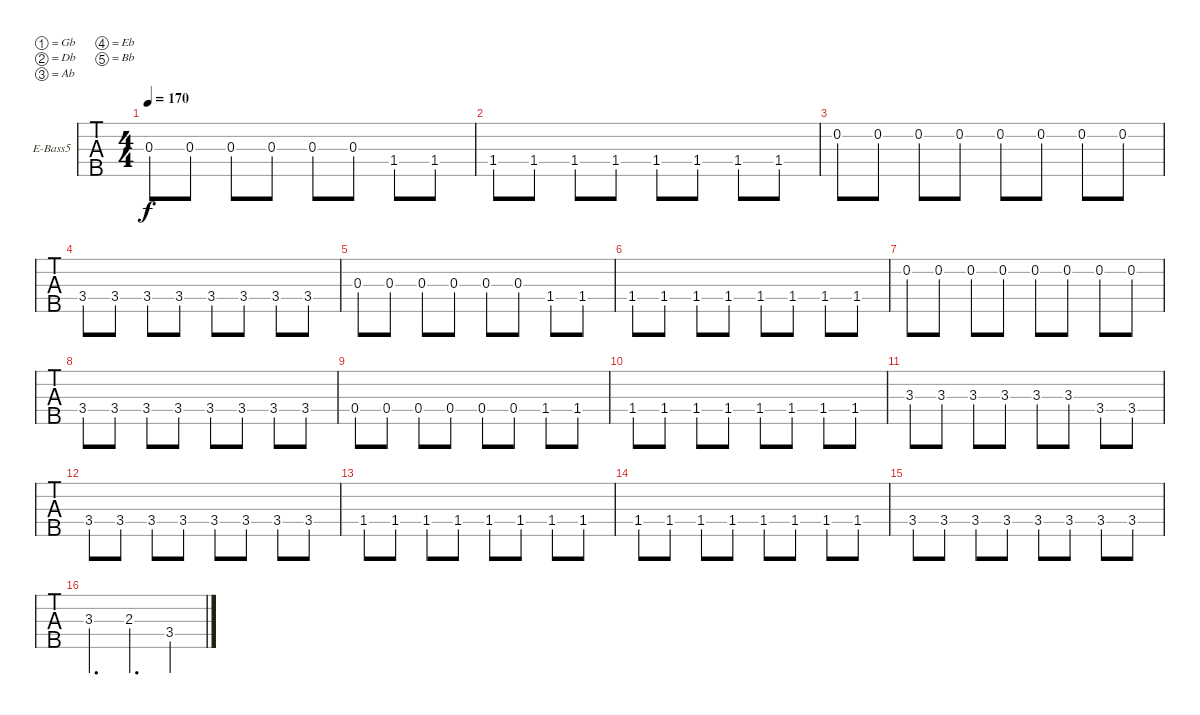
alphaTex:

\bracketExtendMode groupsimilarinstruments
\firstSystemTrackNameOrientation horizontal
\otherSystemsTrackNameOrientation horizontal
\track ("Иван Изотов" "E-Bass5") {instrument electricbasspick}
\staff {tabs}
\tuning (Gb2 Db2 Ab1 Eb1 Bb0)
\ts (4 4)
\tempo 170
\clef f4
\ks c
0.3.8{dy f} 0.3.8 0.3.8 0.3.8 0.3.8 0.3.8 1.4.8 1.4.8 |
1.4.8 1.4.8 1.4.8 1.4.8 1.4.8 1.4.8 1.4.8 1.4.8 |
0.2.8 0.2.8 0.2.8 0.2.8 0.2.8 0.2.8 0.2.8 0.2.8 |
3.4.8 3.4.8 3.4.8 3.4.8 3.4.8 3.4.8 3.4.8 3.4.8 |
0.3.8 0.3.8 0.3.8 0.3.8 0.3.8 0.3.8 1.4.8 1.4.8 |
1.4.8 1.4.8 1.4.8 1.4.8 1.4.8 1.4.8 1.4.8 1.4.8 |
0.2.8 0.2.8 0.2.8 0.2.8 0.2.8 0.2.8 0.2.8 0.2.8 |
3.4.8 3.4.8 3.4.8 3.4.8 3.4.8 3.4.8 3.4.8 3.4.8 |
0.4.8 0.4.8 0.4.8 0.4.8 0.4.8 0.4.8 1.4.8 1.4.8 |
1.4.8 1.4.8 1.4.8 1.4.8 1.4.8 1.4.8 1.4.8 1.4.8 |
3.3.8 3.3.8 3.3.8 3.3.8 3.3.8 3.3.8 3.4.8 3.4.8 |
3.4.8 3.4.8 3.4.8 3.4.8 3.4.8 3.4.8 3.4.8 3.4.8 |
1.4.8 1.4.8 1.4.8 1.4.8 1.4.8 1.4.8 1.4.8 1.4.8 |
1.4.8 1.4.8 1.4.8 1.4.8 1.4.8 1.4.8 1.4.8 1.4.8 |
3.4.8 3.4.8 3.4.8 3.4.8 3.4.8 3.4.8 3.4.8 3.4.8 |
3.3.4{d} 2.3.4{d} 3.4.4
